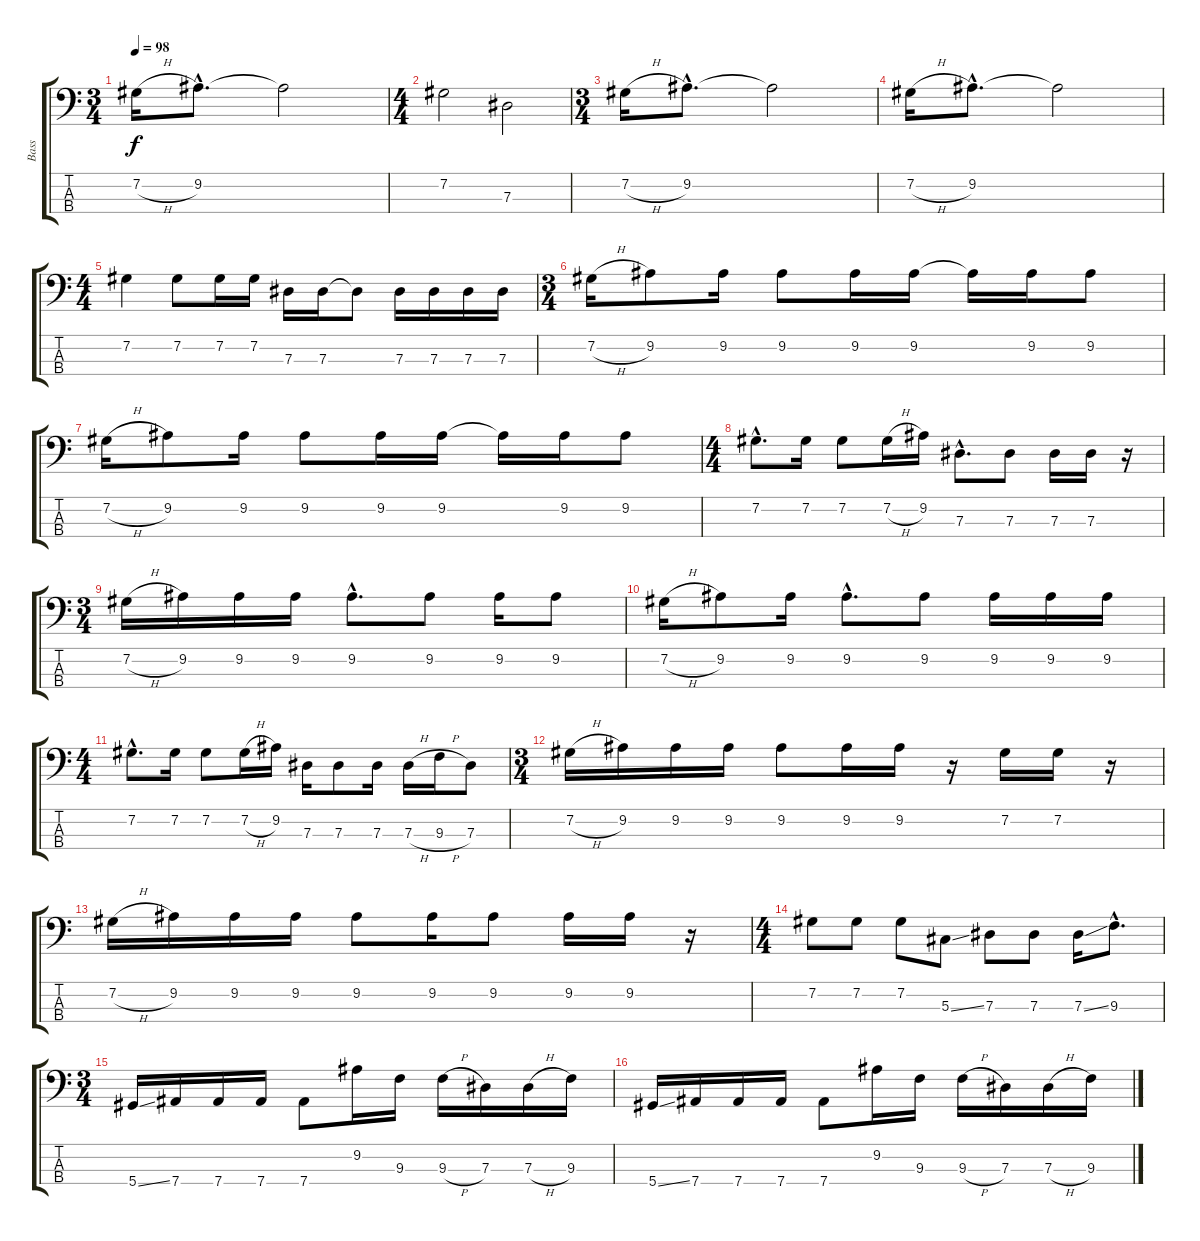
\track ("Bass" "Bass") {instrument electricbassfinger}
\staff {score tabs}
\tuning (Gb2 Db2 Ab1 Eb1) {hide}
\ts (3 4)
\tempo 98
\clef f4
\ks c
7.2{h}.16{dy f} 9.2{hac}.8{d} 9.2{t}.2 |
\ts (4 4)
7.2.2 7.3.2 |
\ts (3 4)
7.2{h}.16 9.2{hac}.8{d} 9.2{t}.2 |
7.2{h}.16 9.2{hac}.8{d} 9.2{t}.2 |
\ts (4 4)
7.2.4 7.2.8 7.2.16 7.2.16 7.3.16 7.3.16 7.3{t}.8 7.3.16 7.3.16 7.3.16 7.3.16 |
\ts (3 4)
7.2{h}.16 9.2.8 9.2.16 9.2.8 9.2.16 9.2.16 9.2{t}.16 9.2.16 9.2.8 |
7.2{h}.16 9.2.8 9.2.16 9.2.8 9.2.16 9.2.16 9.2{t}.16 9.2.16 9.2.8 |
\ts (4 4)
7.2{hac}.8{d} 7.2.16 7.2.8 7.2{h}.16 9.2.16 7.3{hac}.8{d} 7.3.8 7.3.16 7.3.16 r.16 |
\ts (3 4)
7.2{h}.16 9.2.16 9.2.16 9.2.16 9.2{hac}.8{d} 9.2.8 9.2.16 9.2.8 |
7.2{h}.16 9.2.8 9.2.16 9.2{hac}.8{d} 9.2.8 9.2.16 9.2.16 9.2.16 |
\ts (4 4)
7.2{hac}.8{d} 7.2.16 7.2.8 7.2{h}.16 9.2.16 7.3.16 7.3.8 7.3.16 7.3{h}.16 9.3{h}.16 7.3.8 |
\ts (3 4)
7.2{h}.16 9.2.16 9.2.16 9.2.16 9.2.8 9.2.16 9.2.16 r.16 7.2.16 7.2.16 r.16 |
7.2{h}.16 9.2.16 9.2.16 9.2.16 9.2.8 9.2.16 9.2.8 9.2.16 9.2.16 r.16 |
\ts (4 4)
7.2.8 7.2.8 7.2.8 5.3{ss}.8 7.3.8 7.3.8 7.3{ss}.16 9.3{hac}.8{d} |
\ts (3 4)
5.4{ss}.16 7.4.16 7.4.16 7.4.16 7.4.8 9.2.16 9.3.16 9.3{h}.16 7.3.16 7.3{h}.16 9.3.16 |
5.4{ss}.16 7.4.16 7.4.16 7.4.16 7.4.8 9.2.16 9.3.16 9.3{h}.16 7.3.16 7.3{h}.16 9.3.16
